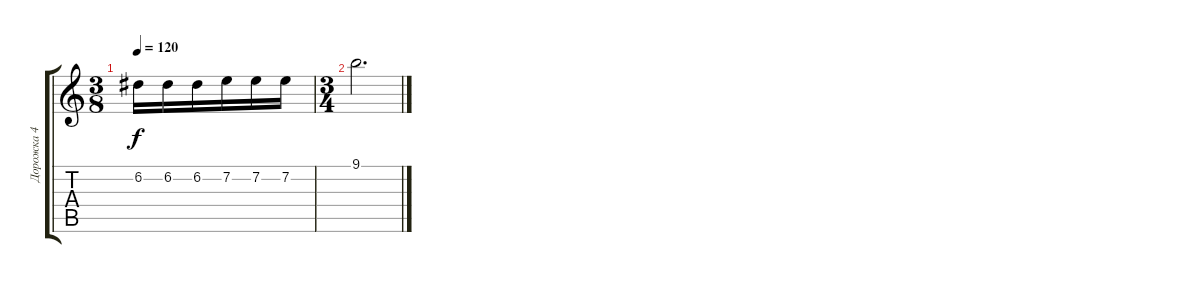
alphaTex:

\track ("Дорожка 4" "Дорожка 4") {instrument distortionguitar}
\staff {score tabs}
\tuning (D4 A3 F3 C3 G2 D2) {hide}
\ts (3 8)
\tempo 120
\clef g2
\ks c
6.2.16{dy f} 6.2.16 6.2.16 7.2.16 7.2.16 7.2.16 |
\ts (3 4)
9.1.2{d}
